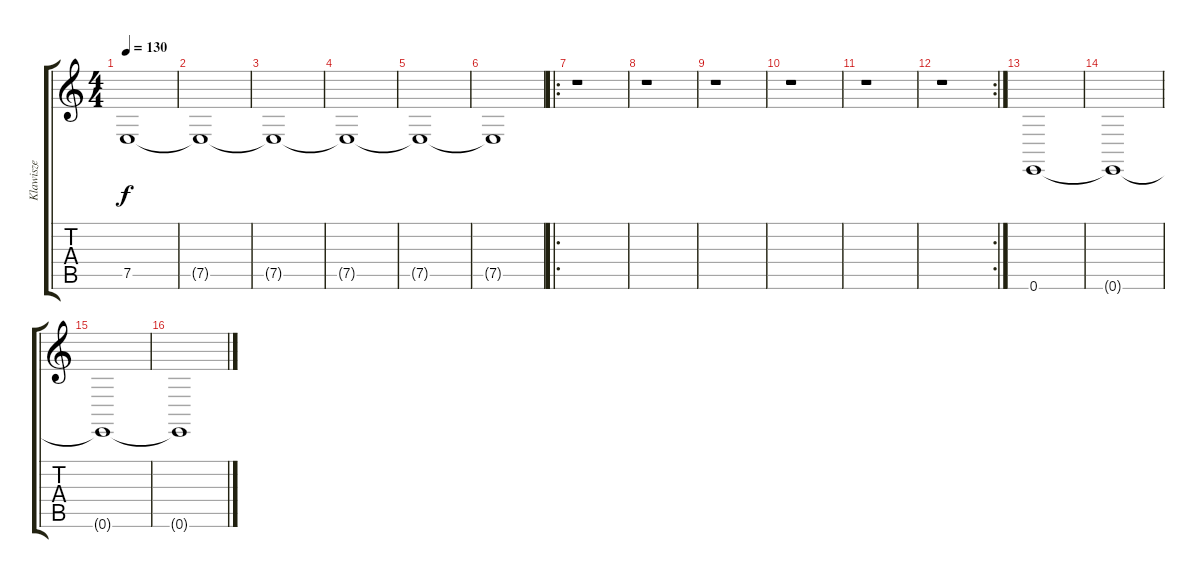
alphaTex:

\track ("Klawisze" "Klawisze") {instrument fx6goblins}
\staff {score tabs}
\tuning (E4 B3 G3 D3 A2 E2) {hide}
\ts (4 4)
\tempo 130
\clef g2
\ks c
7.5.1{dy f instrument fx6goblins} |
7.5{t}.1 |
7.5{t}.1 |
7.5{t}.1 |
7.5{t}.1 |
7.5{t}.1 |
\ro
r.1 |
r.1 |
r.1 |
r.1 |
r.1 |
\rc 2
r.1 |
0.6.1 |
0.6{t}.1 |
0.6{t}.1 |
0.6{t}.1
